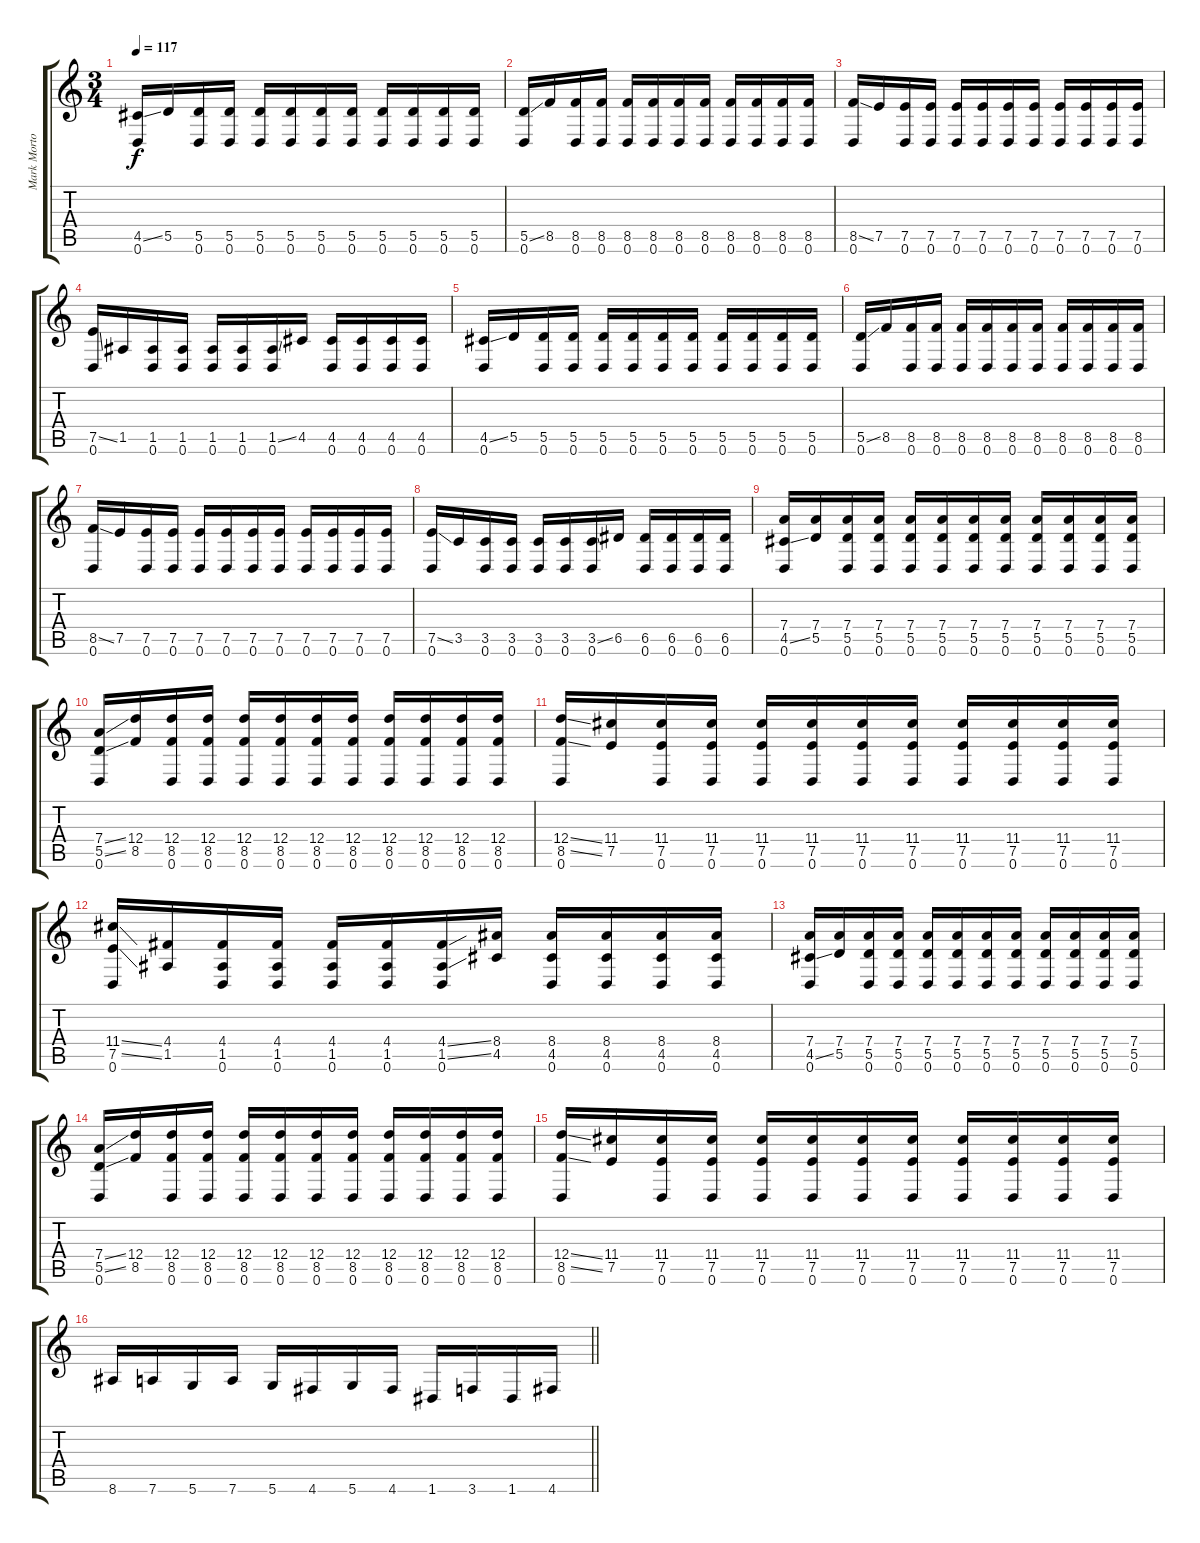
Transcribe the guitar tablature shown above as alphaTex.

\track ("Mark Morton" "Mark Morto") {instrument distortionguitar}
\staff {score tabs}
\tuning (E4 B3 G3 D3 A2 D2) {hide}
\ts (3 4)
\tempo 117
\clef g2
\ks c
(4.5{ss} 0.6).16{dy f} 5.5.16 (5.5 0.6).16 (5.5 0.6).16 (5.5 0.6).16 (5.5 0.6).16 (5.5 0.6).16 (5.5 0.6).16 (5.5 0.6).16 (5.5 0.6).16 (5.5 0.6).16 (5.5 0.6).16 |
(5.5{ss} 0.6).16 8.5.16 (8.5 0.6).16 (8.5 0.6).16 (8.5 0.6).16 (8.5 0.6).16 (8.5 0.6).16 (8.5 0.6).16 (8.5 0.6).16 (8.5 0.6).16 (8.5 0.6).16 (8.5 0.6).16 |
(8.5{ss} 0.6).16 7.5.16 (7.5 0.6).16 (7.5 0.6).16 (7.5 0.6).16 (7.5 0.6).16 (7.5 0.6).16 (7.5 0.6).16 (7.5 0.6).16 (7.5 0.6).16 (7.5 0.6).16 (7.5 0.6).16 |
(7.5{ss} 0.6).16 1.5.16 (1.5 0.6).16 (1.5 0.6).16 (1.5 0.6).16 (1.5 0.6).16 (1.5{ss} 0.6).16 4.5.16 (4.5 0.6).16 (4.5 0.6).16 (4.5 0.6).16 (4.5 0.6).16 |
(4.5{ss} 0.6).16 5.5.16 (5.5 0.6).16 (5.5 0.6).16 (5.5 0.6).16 (5.5 0.6).16 (5.5 0.6).16 (5.5 0.6).16 (5.5 0.6).16 (5.5 0.6).16 (5.5 0.6).16 (5.5 0.6).16 |
(5.5{ss} 0.6).16 8.5.16 (8.5 0.6).16 (8.5 0.6).16 (8.5 0.6).16 (8.5 0.6).16 (8.5 0.6).16 (8.5 0.6).16 (8.5 0.6).16 (8.5 0.6).16 (8.5 0.6).16 (8.5 0.6).16 |
(8.5{ss} 0.6).16 7.5.16 (7.5 0.6).16 (7.5 0.6).16 (7.5 0.6).16 (7.5 0.6).16 (7.5 0.6).16 (7.5 0.6).16 (7.5 0.6).16 (7.5 0.6).16 (7.5 0.6).16 (7.5 0.6).16 |
(7.5{ss} 0.6).16 3.5.16 (3.5 0.6).16 (3.5 0.6).16 (3.5 0.6).16 (3.5 0.6).16 (3.5{ss} 0.6).16 6.5.16 (6.5 0.6).16 (6.5 0.6).16 (6.5 0.6).16 (6.5 0.6).16 |
(7.4 4.5{ss} 0.6).16 (7.4 5.5).16 (7.4 5.5 0.6).16 (7.4 5.5 0.6).16 (7.4 5.5 0.6).16 (7.4 5.5 0.6).16 (7.4 5.5 0.6).16 (7.4 5.5 0.6).16 (7.4 5.5 0.6).16 (7.4 5.5 0.6).16 (7.4 5.5 0.6).16 (7.4 5.5 0.6).16 |
(7.4{ss} 5.5{ss} 0.6).16 (12.4 8.5).16 (12.4 8.5 0.6).16 (12.4 8.5 0.6).16 (12.4 8.5 0.6).16 (12.4 8.5 0.6).16 (12.4 8.5 0.6).16 (12.4 8.5 0.6).16 (12.4 8.5 0.6).16 (12.4 8.5 0.6).16 (12.4 8.5 0.6).16 (12.4 8.5 0.6).16 |
(12.4{ss} 8.5{ss} 0.6).16 (11.4 7.5).16 (11.4 7.5 0.6).16 (11.4 7.5 0.6).16 (11.4 7.5 0.6).16 (11.4 7.5 0.6).16 (11.4 7.5 0.6).16 (11.4 7.5 0.6).16 (11.4 7.5 0.6).16 (11.4 7.5 0.6).16 (11.4 7.5 0.6).16 (11.4 7.5 0.6).16 |
(11.4{ss} 7.5{ss} 0.6).16 (4.4 1.5).16 (4.4 1.5 0.6).16 (4.4 1.5 0.6).16 (4.4 1.5 0.6).16 (4.4 1.5 0.6).16 (4.4{ss} 1.5{ss} 0.6).16 (8.4 4.5).16 (8.4 4.5 0.6).16 (8.4 4.5 0.6).16 (8.4 4.5 0.6).16 (8.4 4.5 0.6).16 |
(7.4 4.5{ss} 0.6).16 (7.4 5.5).16 (7.4 5.5 0.6).16 (7.4 5.5 0.6).16 (7.4 5.5 0.6).16 (7.4 5.5 0.6).16 (7.4 5.5 0.6).16 (7.4 5.5 0.6).16 (7.4 5.5 0.6).16 (7.4 5.5 0.6).16 (7.4 5.5 0.6).16 (7.4 5.5 0.6).16 |
(7.4{ss} 5.5{ss} 0.6).16 (12.4 8.5).16 (12.4 8.5 0.6).16 (12.4 8.5 0.6).16 (12.4 8.5 0.6).16 (12.4 8.5 0.6).16 (12.4 8.5 0.6).16 (12.4 8.5 0.6).16 (12.4 8.5 0.6).16 (12.4 8.5 0.6).16 (12.4 8.5 0.6).16 (12.4 8.5 0.6).16 |
(12.4{ss} 8.5{ss} 0.6).16 (11.4 7.5).16 (11.4 7.5 0.6).16 (11.4 7.5 0.6).16 (11.4 7.5 0.6).16 (11.4 7.5 0.6).16 (11.4 7.5 0.6).16 (11.4 7.5 0.6).16 (11.4 7.5 0.6).16 (11.4 7.5 0.6).16 (11.4 7.5 0.6).16 (11.4 7.5 0.6).16 |
\barLineRight lightlight
8.6.16 7.6.16 5.6.16 7.6.16 5.6.16 4.6.16 5.6.16 4.6.16 1.6.16 3.6.16 1.6.16 4.6.16
